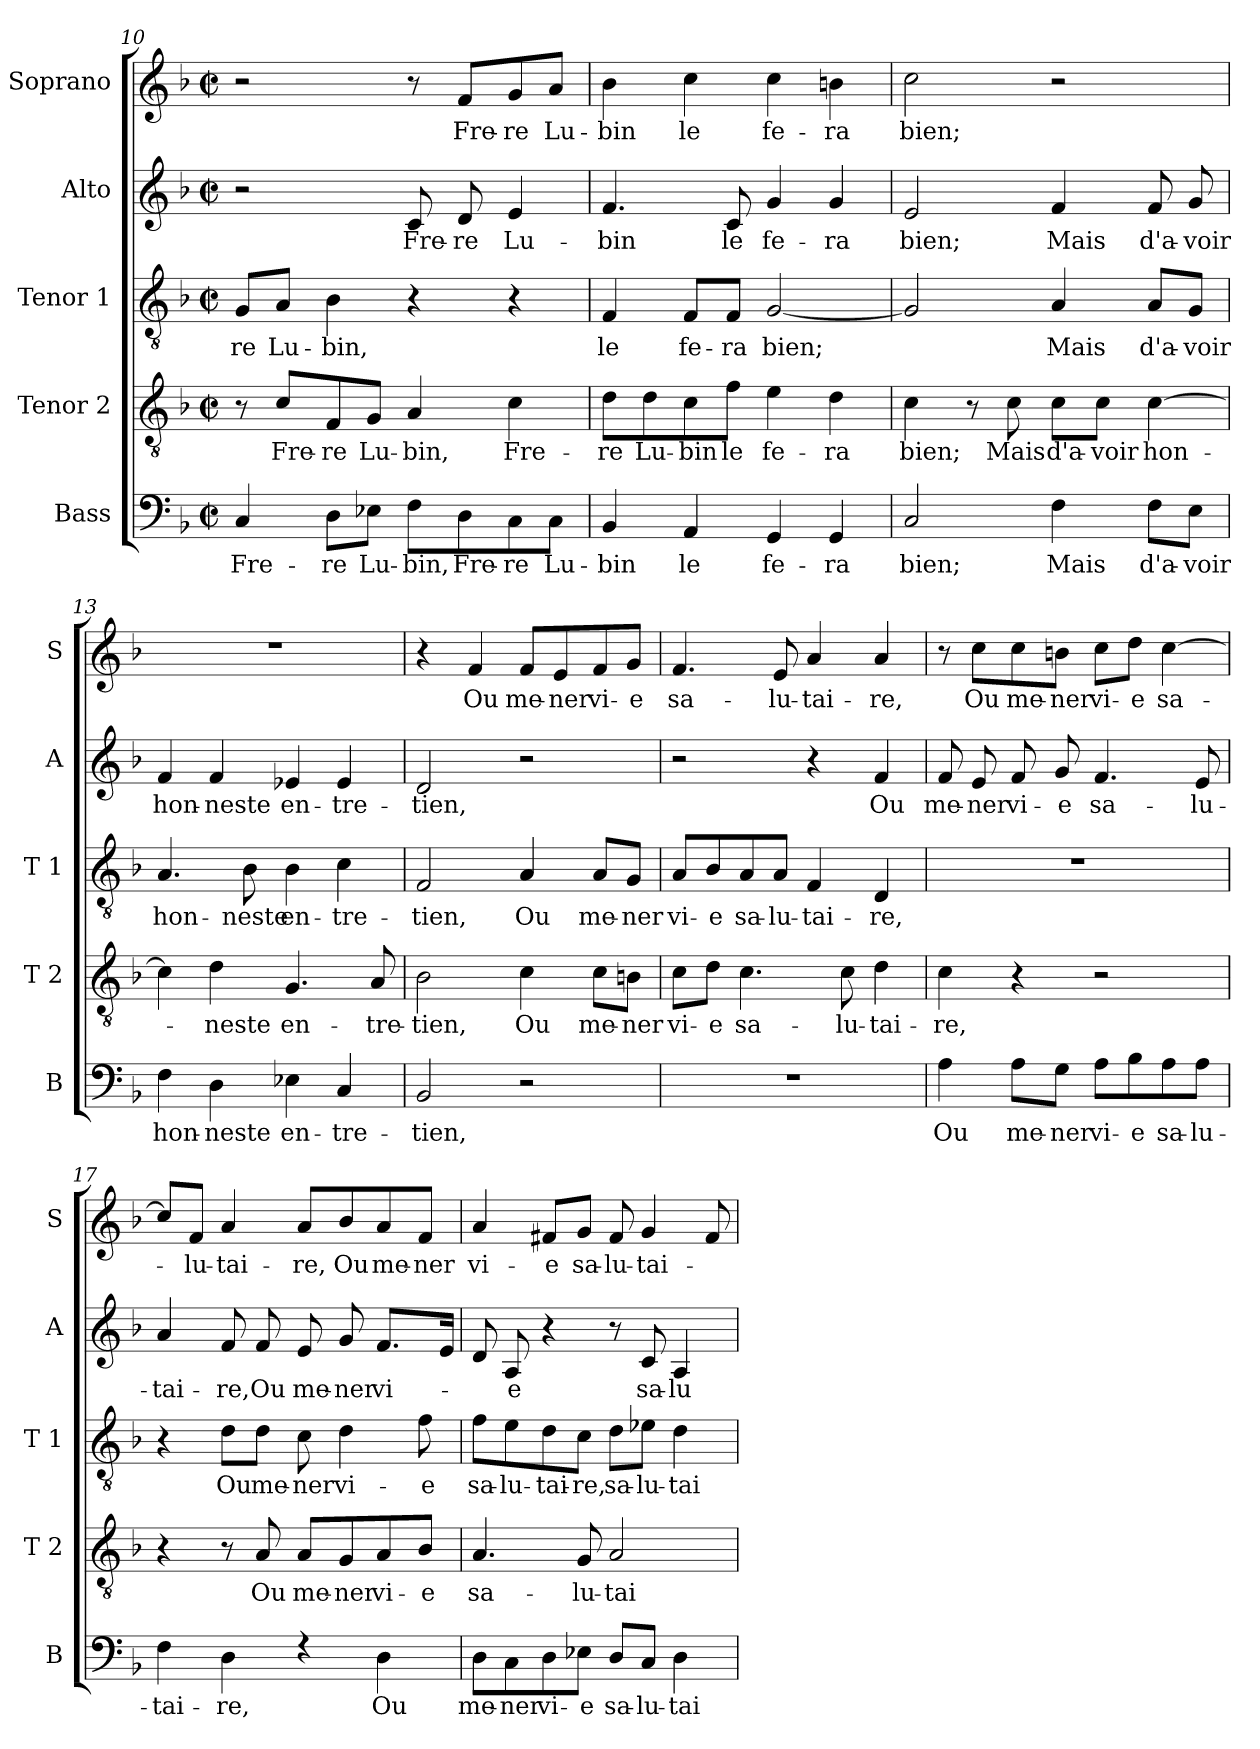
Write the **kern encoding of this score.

**kern	**text	**kern	**text	**kern	**text	**kern	**text	**kern	**text
*part5	*part5	*part4	*part4	*part3	*part3	*part2	*part2	*part1	*part1
*staff5	*staff5	*staff4	*staff4	*staff3	*staff3	*staff2	*staff2	*staff1	*staff1
*I"Bass	*	*I"Tenor 2	*	*I"Tenor 1	*	*I"Alto	*	*I"Soprano	*
*I'B	*	*I'T 2	*	*I'T 1	*	*I'A	*	*I'S	*
*clefF4	*	*clefGv2	*	*clefGv2	*	*clefG2	*	*clefG2	*
*k[b-]	*	*k[b-]	*	*k[b-]	*	*k[b-]	*	*k[b-]	*
*F:	*	*F:	*	*F:	*	*F:	*	*F:	*
*M2/2	*	*M2/2	*	*M2/2	*	*M2/2	*	*M2/2	*
*met(c|)	*	*met(c|)	*	*met(c|)	*	*met(c|)	*	*met(c|)	*
=10	=10	=10	=10	=10	=10	=10	=10	=10	=10
!	!LO:LY:b	!	!	!	!LO:LY:b	!	!	!	!
4C/	Fre-	8r	.	8G/L	-re	2r	.	2r	.
!	!	!	!LO:LY:b	!	!LO:LY:b	!	!	!	!
.	.	8c/L	Fre-	8A/J	Lu-	.	.	.	.
!	!LO:LY:b	!	!LO:LY:b	!	!LO:LY:b	!	!	!	!
8D\L	-re	8F/	-re	4B-\	-bin,	.	.	.	.
!	!LO:LY:b	!	!LO:LY:b	!	!	!	!	!	!
8E-X\J	Lu-	8G/J	Lu-	.	.	.	.	.	.
!	!LO:LY:b	!	!LO:LY:b	!	!	!	!LO:LY:b	!	!
8F\L	-bin,	4A/	-bin,	4r	.	8c/	Fre-	8r	.
!	!LO:LY:b	!	!	!	!	!	!LO:LY:b	!	!LO:LY:b
8D\	Fre-	.	.	.	.	8d/	-re	8f/L	Fre-
!	!LO:LY:b	!	!LO:LY:b	!	!	!	!LO:LY:b	!	!LO:LY:b
8C\	-re	4c\	Fre-	4r	.	4e/	Lu-	8g/	-re
!	!LO:LY:b	!	!	!	!	!	!	!	!LO:LY:b
8C\J	Lu-	.	.	.	.	.	.	8a/J	Lu-
=11	=11	=11	=11	=11	=11	=11	=11	=11	=11
!	!LO:LY:b	!	!LO:LY:b	!	!LO:LY:b	!	!LO:LY:b	!	!LO:LY:b
4BB-/	-bin	8d\L	-re	4F/	le	4.f/	-bin	4b-\	-bin
!	!	!	!LO:LY:b	!	!	!	!	!	!
.	.	8d\	Lu-	.	.	.	.	.	.
!	!LO:LY:b	!	!LO:LY:b	!	!LO:LY:b	!	!	!	!LO:LY:b
4AA/	le	8c\	-bin	8F/L	fe-	.	.	4cc\	le
!	!	!	!LO:LY:b	!	!LO:LY:b	!	!LO:LY:b	!	!
.	.	8f\J	le	8F/J	-ra	8c/	le	.	.
!	!LO:LY:b	!	!LO:LY:b	!	!LO:LY:b	!	!LO:LY:b	!	!LO:LY:b
4GG/	fe-	4e\	fe-	[2G/	bien;	4g/	fe-	4cc\	fe-
!	!LO:LY:b	!	!LO:LY:b	!	!	!	!LO:LY:b	!	!LO:LY:b
4GG/	-ra	4d\	-ra	.	.	4g/	-ra	4bn\	-ra
=12	=12	=12	=12	=12	=12	=12	=12	=12	=12
!	!LO:LY:b	!	!LO:LY:b	!	!	!	!LO:LY:b	!	!LO:LY:b
2C/	bien;	4c\	bien;	2G/]	.	2e/	bien;	2cc\	bien;
.	.	8r	.	.	.	.	.	.	.
!	!	!	!LO:LY:b	!	!	!	!	!	!
.	.	8c\	Mais	.	.	.	.	.	.
!	!LO:LY:b	!	!LO:LY:b	!	!LO:LY:b	!	!LO:LY:b	!	!
4F\	Mais	8c\L	d'a-	4A/	Mais	4f/	Mais	2r	.
!	!	!	!LO:LY:b	!	!	!	!	!	!
.	.	8c\J	-voir	.	.	.	.	.	.
!	!LO:LY:b	!	!LO:LY:b	!	!LO:LY:b	!	!LO:LY:b	!	!
8F\L	d'a-	[4c\	hon-	8A/L	d'a-	8f/	d'a-	.	.
!	!LO:LY:b	!	!	!	!LO:LY:b	!	!LO:LY:b	!	!
8E\J	-voir	.	.	8G/J	-voir	8g/	-voir	.	.
!!LO:LB:g=z
=13	=13	=13	=13	=13	=13	=13	=13	=13	=13
!	!LO:LY:b	!	!	!	!LO:LY:b	!	!LO:LY:b	!	!
4F\	hon-	4c\]	.	4.A/	hon-	4f/	hon-	1r	.
!	!LO:LY:b	!	!LO:LY:b	!	!	!	!LO:LY:b	!	!
4D\	-neste	4d\	-neste	.	.	4f/	-neste	.	.
!	!	!	!	!	!LO:LY:b	!	!	!	!
.	.	.	.	8B-\	-neste	.	.	.	.
!	!LO:LY:b	!	!LO:LY:b	!	!LO:LY:b	!	!LO:LY:b	!	!
4E-X\	en-	4.G/	en-	4B-\	en-	4e-X/	en-	.	.
!	!LO:LY:b	!	!	!	!LO:LY:b	!	!LO:LY:b	!	!
4C/	-tre-	.	.	4c\	-tre-	4e-/	-tre-	.	.
!	!	!	!LO:LY:b	!	!	!	!	!	!
.	.	8A/	-tre-	.	.	.	.	.	.
=14	=14	=14	=14	=14	=14	=14	=14	=14	=14
!	!LO:LY:b	!	!LO:LY:b	!	!LO:LY:b	!	!LO:LY:b	!	!
2BB-/	-tien,	2B-\	-tien,	2F/	-tien,	2d/	-tien,	4r	.
!	!	!	!	!	!	!	!	!	!LO:LY:b
.	.	.	.	.	.	.	.	4f/	Ou
!	!	!	!LO:LY:b	!	!LO:LY:b	!	!	!	!LO:LY:b
2r	.	4c\	Ou	4A/	Ou	2r	.	8f/L	me-
!	!	!	!	!	!	!	!	!	!LO:LY:b
.	.	.	.	.	.	.	.	8e/	-ner
!	!	!	!LO:LY:b	!	!LO:LY:b	!	!	!	!LO:LY:b
.	.	8c\L	me-	8A/L	me-	.	.	8f/	vi-
!	!	!	!LO:LY:b	!	!LO:LY:b	!	!	!	!LO:LY:b
.	.	8Bn\J	-ner	8G/J	-ner	.	.	8g/J	-e
=15	=15	=15	=15	=15	=15	=15	=15	=15	=15
!	!	!	!LO:LY:b	!	!LO:LY:b	!	!	!	!LO:LY:b
1r	.	8c\L	vi-	8A/L	vi-	2r	.	4.f/	sa-
!	!	!	!LO:LY:b	!	!LO:LY:b	!	!	!	!
.	.	8d\J	-e	8B-/	-e	.	.	.	.
!	!	!	!LO:LY:b	!	!LO:LY:b	!	!	!	!
.	.	4.c\	sa-	8A/	sa-	.	.	.	.
!	!	!	!	!	!LO:LY:b	!	!	!	!LO:LY:b
.	.	.	.	8A/J	-lu-	.	.	8e/	-lu-
!	!	!	!	!	!LO:LY:b	!	!	!	!LO:LY:b
.	.	.	.	4F/	-tai-	4r	.	4a/	-tai-
!	!	!	!LO:LY:b	!	!	!	!	!	!
.	.	8c\	-lu-	.	.	.	.	.	.
!	!	!	!LO:LY:b	!	!LO:LY:b	!	!LO:LY:b	!	!LO:LY:b
.	.	4d\	-tai-	4D/	-re,	4f/	Ou	4a/	-re,
=16	=16	=16	=16	=16	=16	=16	=16	=16	=16
!	!LO:LY:b	!	!LO:LY:b	!	!	!	!LO:LY:b	!	!
4A\	Ou	4c\	-re,	1r	.	8f/	me-	8r	.
!	!	!	!	!	!	!	!LO:LY:b	!	!LO:LY:b
.	.	.	.	.	.	8e/	-ner	8cc\L	Ou
!	!LO:LY:b	!	!	!	!	!	!LO:LY:b	!	!LO:LY:b
8A\L	me-	4r	.	.	.	8f/	vi-	8cc\	me-
!	!LO:LY:b	!	!	!	!	!	!LO:LY:b	!	!LO:LY:b
8G\J	-ner	.	.	.	.	8g/	-e	8bn\J	-ner
!	!LO:LY:b	!	!	!	!	!	!LO:LY:b	!	!LO:LY:b
8A\L	vi-	2r	.	.	.	4.f/	sa-	8cc\L	vi-
!	!LO:LY:b	!	!	!	!	!	!	!	!LO:LY:b
8B-\	-e	.	.	.	.	.	.	8dd\J	-e
!	!LO:LY:b	!	!	!	!	!	!	!	!LO:LY:b
8A\	sa-	.	.	.	.	.	.	[4cc\	sa-
!	!LO:LY:b	!	!	!	!	!	!LO:LY:b	!	!
8A\J	-lu-	.	.	.	.	8e/	-lu-	.	.
!!LO:LB:g=z
=17	=17	=17	=17	=17	=17	=17	=17	=17	=17
!	!LO:LY:b	!	!	!	!	!	!LO:LY:b	!	!
4F\	-tai-	4r	.	4r	.	4a/	-tai-	8cc/L]	.
!	!	!	!	!	!	!	!	!	!LO:LY:b
.	.	.	.	.	.	.	.	8f/J	-lu-
!	!LO:LY:b	!	!	!	!LO:LY:b	!	!LO:LY:b	!	!LO:LY:b
4D\	-re,	8r	.	8d\L	Ou	8f/	-re,	4a/	-tai-
!	!	!	!LO:LY:b	!	!LO:LY:b	!	!LO:LY:b	!	!
.	.	8A/	Ou	8d\J	me-	8f/	Ou	.	.
!	!	!	!LO:LY:b	!	!LO:LY:b	!	!LO:LY:b	!	!LO:LY:b
4rE	.	8A/L	me-	8c\	-ner	8e/	me-	8a/L	-re,
!	!	!	!LO:LY:b	!	!LO:LY:b	!	!LO:LY:b	!	!LO:LY:b
.	.	8G/	-ner	4d\	vi-	8g/	-ner	8b-/	Ou
!	!LO:LY:b	!	!LO:LY:b	!	!	!	!LO:LY:b	!	!LO:LY:b
4D\	Ou	8A/	vi-	.	.	8.f/L	vi-	8a/	me-
!	!	!	!LO:LY:b	!	!LO:LY:b	!	!	!	!LO:LY:b
.	.	8B-/J	-e	8f\	-e	.	.	8f/J	-ner
.	.	.	.	.	.	16e/Jk	.	.	.
=18	=18	=18	=18	=18	=18	=18	=18	=18	=18
!	!LO:LY:b	!	!LO:LY:b	!	!LO:LY:b	!	!	!	!LO:LY:b
8D\L	me-	4.A/	sa-	8f\L	sa-	8d/	.	4a/	vi-
!	!LO:LY:b	!	!	!	!LO:LY:b	!	!LO:LY:b	!	!
8C\	-ner	.	.	8e\	-lu-	8A/	-e	.	.
!	!LO:LY:b	!	!	!	!LO:LY:b	!	!	!	!LO:LY:b
8D\	vi-	.	.	8d\	-tai-	4r	.	8f#X/L	-e
!	!LO:LY:b	!	!LO:LY:b	!	!LO:LY:b	!	!	!	!LO:LY:b
8E-X\J	-e	8G/	-lu-	8c\J	-re,	.	.	8g/J	sa-
!	!LO:LY:b	!	!LO:LY:b	!	!LO:LY:b	!	!	!	!LO:LY:b
8D/L	sa-	2A/	-tai-	8d\L	sa-	8r	.	8f#/	-lu-
!	!LO:LY:b	!	!	!	!LO:LY:b	!	!LO:LY:b	!	!LO:LY:b
8C/J	-lu-	.	.	8e-X\J	-lu-	8c/	sa-	4g/	-tai-
!	!LO:LY:b	!	!	!	!LO:LY:b	!	!LO:LY:b	!	!
4D\	-tai-	.	.	4d\	-tai-	4A/	-lu-	.	.
.	.	.	.	.	.	.	.	8f#/	.
=	=	=	=	=	=	=	=	=	=
*-	*-	*-	*-	*-	*-	*-	*-	*-	*-
